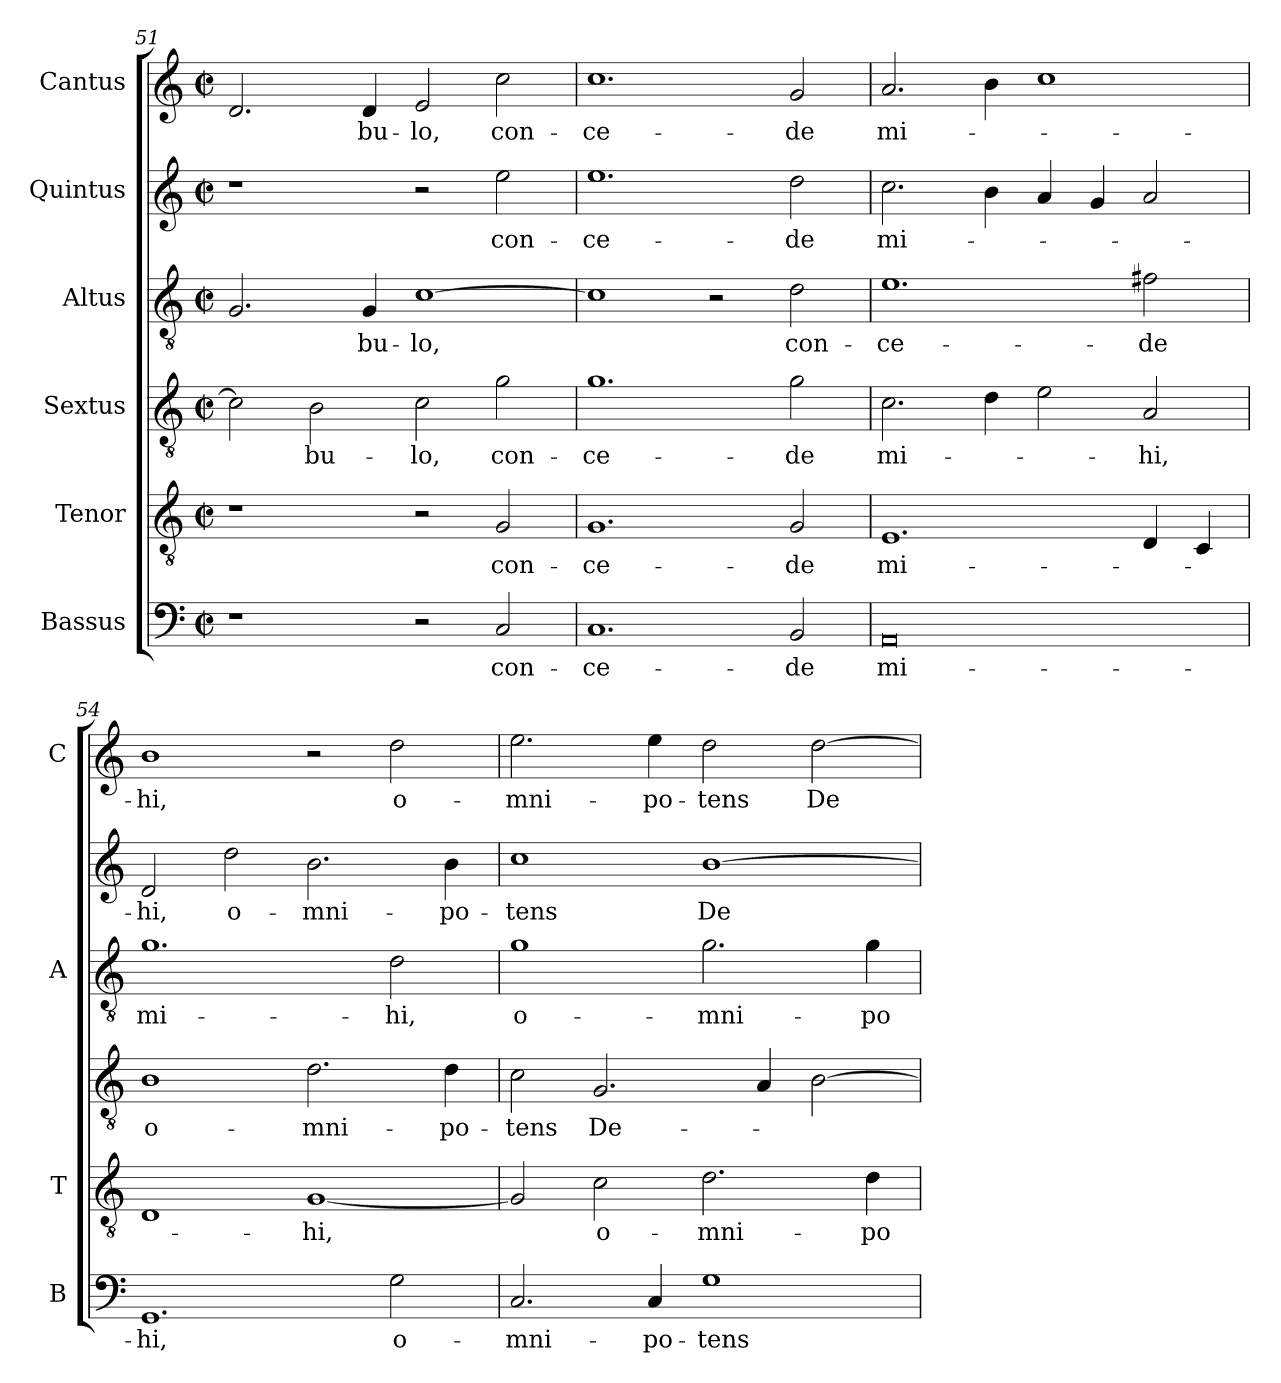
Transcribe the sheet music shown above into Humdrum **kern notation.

**kern	**text	**kern	**text	**kern	**text	**kern	**text	**kern	**text	**kern	**text
*part6	*part6	*part5	*part5	*part4	*part4	*part3	*part3	*part2	*part2	*part1	*part1
*staff6	*staff6	*staff5	*staff5	*staff4	*staff4	*staff3	*staff3	*staff2	*staff2	*staff1	*staff1
*I"Bassus	*	*I"Tenor	*	*I"Sextus	*	*I"Altus	*	*I"Quintus	*	*I"Cantus	*
*I'B	*	*I'T	*	*	*	*I'A	*	*	*	*I'C	*
*clefF4	*	*clefGv2	*	*clefGv2	*	*clefGv2	*	*clefG2	*	*clefG2	*
*k[]	*	*k[]	*	*k[]	*	*k[]	*	*k[]	*	*k[]	*
*C:	*	*C:	*	*C:	*	*C:	*	*C:	*	*C:	*
*M2/2	*	*M2/2	*	*M2/2	*	*M2/2	*	*M2/2	*	*M2/2	*
*met(c|)	*	*met(c|)	*	*met(c|)	*	*met(c|)	*	*met(c|)	*	*met(c|)	*
=51	=51	=51	=51	=51	=51	=51	=51	=51	=51	=51	=51
1r	.	1r	.	2c\]	.	2.G/	.	1r	.	2.d/	.
.	.	.	.	2B\	-bu-	.	.	.	.	.	.
.	.	.	.	.	.	4G/	-bu-	.	.	4d/	-bu-
2r	.	2r	.	2c\	-lo,	[1c	-lo,	2r	.	2e/	-lo,
2C/	con-	2G/	con-	2g\	con-	.	.	2ee\	con-	2cc\	con-
=52	=52	=52	=52	=52	=52	=52	=52	=52	=52	=52	=52
1.C	-ce-	1.G	-ce-	1.g	-ce-	1c]	.	1.ee	-ce-	1.cc	-ce-
.	.	.	.	.	.	2r	.	.	.	.	.
2BB/	-de	2G/	-de	2g\	-de	2d\	con-	2dd\	-de	2g/	-de
!!LO:PB:g=z
=53	=53	=53	=53	=53	=53	=53	=53	=53	=53	=53	=53
0AA	mi-	1.E	mi-	2.c\	mi-	1.e	-ce-	2.cc\	mi-	2.a/	mi-
.	.	.	.	4d\	.	.	.	4b\	.	4b\	.
.	.	.	.	2e\	.	.	.	4a/	.	1cc	.
.	.	.	.	.	.	.	.	4g/	.	.	.
.	.	4D/	.	2A/	-hi,	2f#X\	-de	2a/	.	.	.
.	.	4C/	.	.	.	.	.	.	.	.	.
=54	=54	=54	=54	=54	=54	=54	=54	=54	=54	=54	=54
1.GG	-hi,	1D	.	1B	o-	1.g	mi-	2d/	-hi,	1b	-hi,
.	.	.	.	.	.	.	.	2dd\	o-	.	.
.	.	[1G	-hi,	2.d\	-mni-	.	.	2.b\	-mni-	2r	.
2G\	o-	.	.	.	.	2d\	-hi,	.	.	2dd\	o-
.	.	.	.	4d\	-po-	.	.	4b\	-po-	.	.
=55	=55	=55	=55	=55	=55	=55	=55	=55	=55	=55	=55
2.C/	-mni-	2G/]	.	2c\	-tens	1g	o-	1cc	-tens	2.ee\	-mni-
.	.	2c\	o-	2.G/	De-	.	.	.	.	.	.
4C/	-po-	.	.	.	.	.	.	.	.	4ee\	-po-
1G	-tens	2.d\	-mni-	.	.	2.g\	-mni-	[1b	De-	2dd\	-tens
.	.	.	.	4A/	.	.	.	.	.	.	.
.	.	.	.	[2B\	.	.	.	.	.	[2dd\	De-
.	.	4d\	-po-	.	.	4g\	-po-	.	.	.	.
=	=	=	=	=	=	=	=	=	=	=	=
*-	*-	*-	*-	*-	*-	*-	*-	*-	*-	*-	*-
